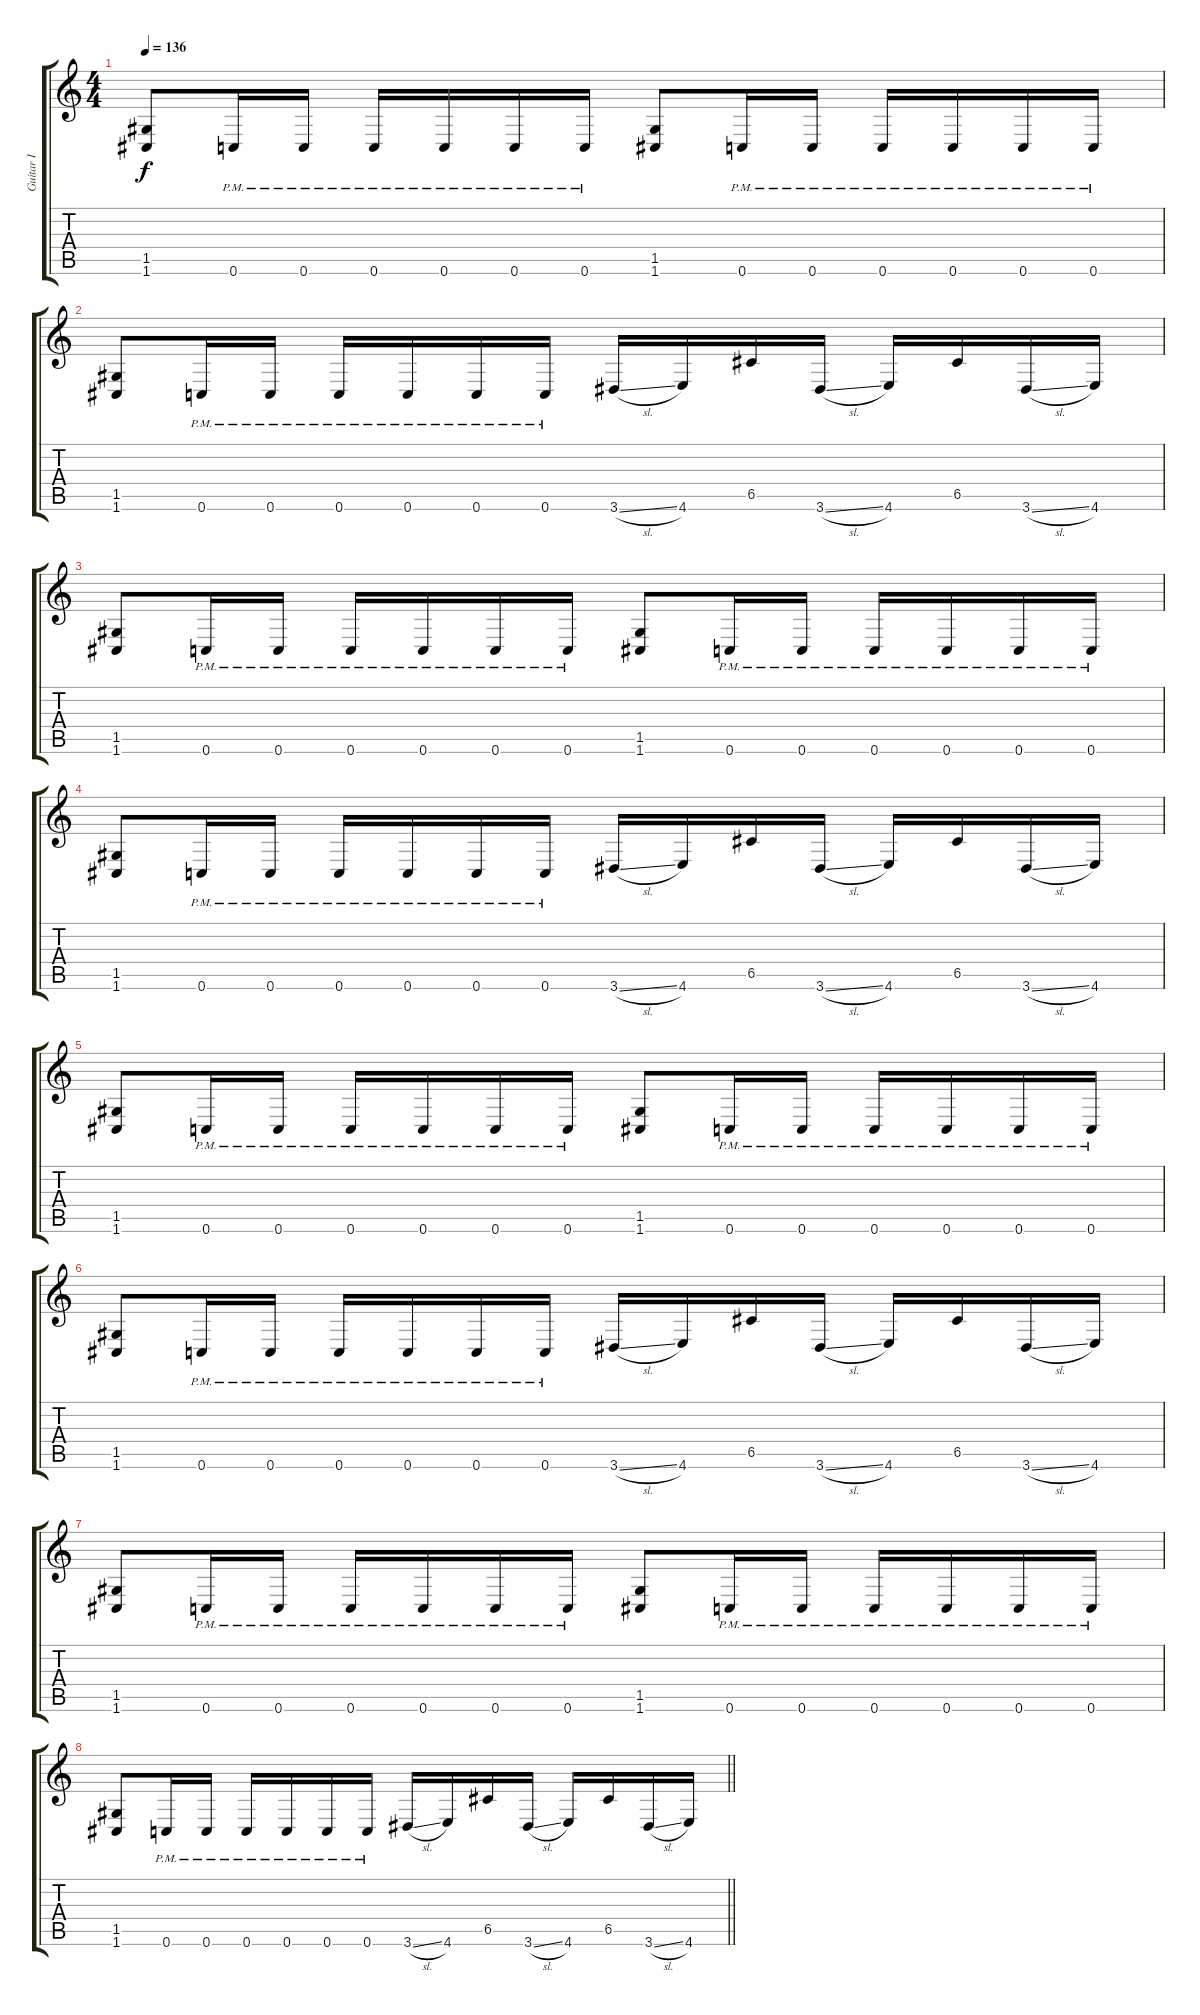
\track ("Guitar I" "Guitar I") {instrument distortionguitar}
\staff {score tabs}
\tuning (D4 A3 F3 C3 G2 C2) {hide}
\ts (4 4)
\tempo 136
\clef g2
\ks c
(1.5 1.6).8{dy f} 0.6{pm}.16 0.6{pm}.16 0.6{pm}.16 0.6{pm}.16 0.6{pm}.16 0.6{pm}.16 (1.5 1.6).8 0.6{pm}.16 0.6{pm}.16 0.6{pm}.16 0.6{pm}.16 0.6{pm}.16 0.6{pm}.16 |
(1.5 1.6).8 0.6{pm}.16 0.6{pm}.16 0.6{pm}.16 0.6{pm}.16 0.6{pm}.16 0.6{pm}.16 3.6{sl}.16 4.6.16 6.5.16 3.6{sl}.16 4.6.16 6.5.16 3.6{sl}.16 4.6.16 |
(1.5 1.6).8 0.6{pm}.16 0.6{pm}.16 0.6{pm}.16 0.6{pm}.16 0.6{pm}.16 0.6{pm}.16 (1.5 1.6).8 0.6{pm}.16 0.6{pm}.16 0.6{pm}.16 0.6{pm}.16 0.6{pm}.16 0.6{pm}.16 |
(1.5 1.6).8 0.6{pm}.16 0.6{pm}.16 0.6{pm}.16 0.6{pm}.16 0.6{pm}.16 0.6{pm}.16 3.6{sl}.16 4.6.16 6.5.16 3.6{sl}.16 4.6.16 6.5.16 3.6{sl}.16 4.6.16 |
(1.5 1.6).8 0.6{pm}.16 0.6{pm}.16 0.6{pm}.16 0.6{pm}.16 0.6{pm}.16 0.6{pm}.16 (1.5 1.6).8 0.6{pm}.16 0.6{pm}.16 0.6{pm}.16 0.6{pm}.16 0.6{pm}.16 0.6{pm}.16 |
(1.5 1.6).8 0.6{pm}.16 0.6{pm}.16 0.6{pm}.16 0.6{pm}.16 0.6{pm}.16 0.6{pm}.16 3.6{sl}.16 4.6.16 6.5.16 3.6{sl}.16 4.6.16 6.5.16 3.6{sl}.16 4.6.16 |
(1.5 1.6).8 0.6{pm}.16 0.6{pm}.16 0.6{pm}.16 0.6{pm}.16 0.6{pm}.16 0.6{pm}.16 (1.5 1.6).8 0.6{pm}.16 0.6{pm}.16 0.6{pm}.16 0.6{pm}.16 0.6{pm}.16 0.6{pm}.16 |
\barLineRight lightlight
(1.5 1.6).8 0.6{pm}.16 0.6{pm}.16 0.6{pm}.16 0.6{pm}.16 0.6{pm}.16 0.6{pm}.16 3.6{sl}.16 4.6.16 6.5.16 3.6{sl}.16 4.6.16 6.5.16 3.6{sl}.16 4.6.16
